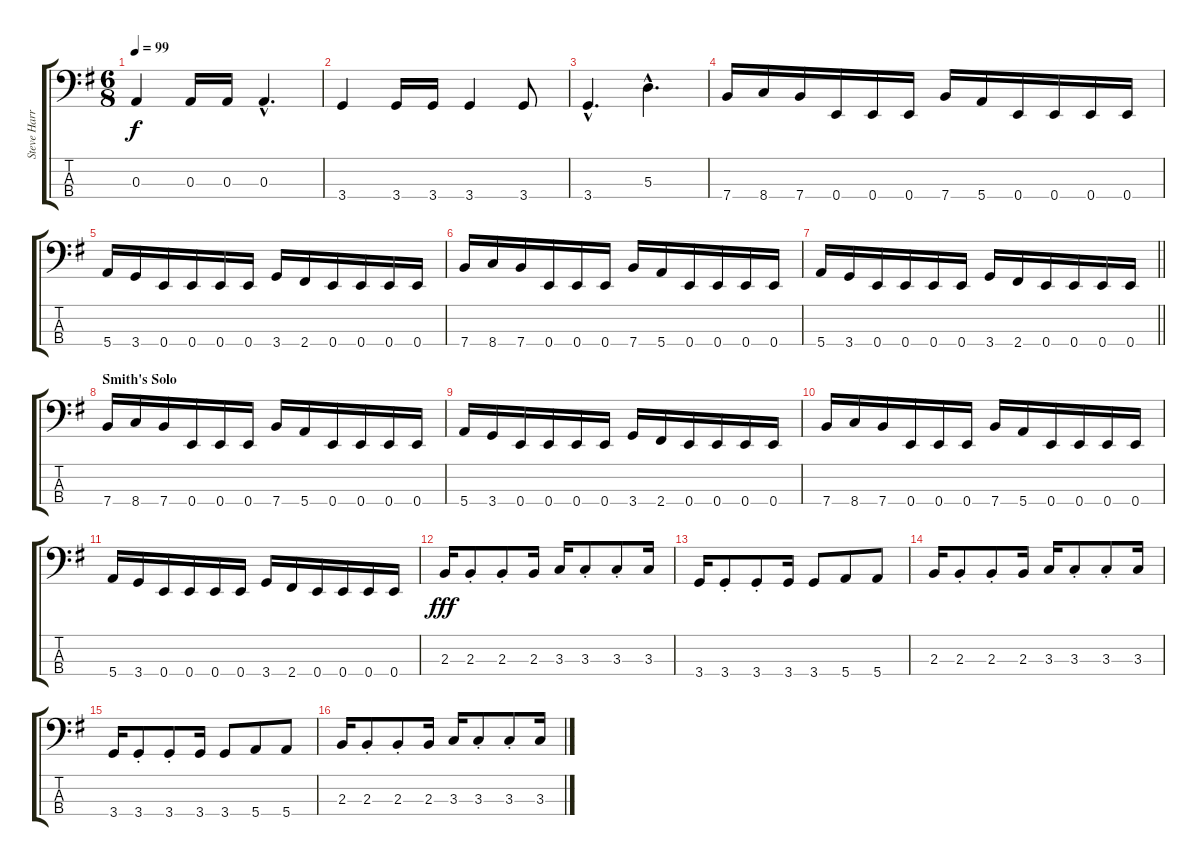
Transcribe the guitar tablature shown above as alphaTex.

\track ("Steve Harris" "Steve Harr") {instrument electricbassfinger}
\staff {score tabs}
\tuning (G2 D2 A1 E1) {hide}
\ts (6 8)
\tempo 99
\clef f4
\ks eminor
0.3.4{dy f} 0.3.16 0.3.16 0.3{hac}.4{d} |
3.4.4 3.4.16 3.4.16 3.4.4 3.4.8 |
3.4{hac}.4{d} 5.3{hac}.4{d} |
7.4.16 8.4.16 7.4.16 0.4.16 0.4.16 0.4.16 7.4.16 5.4.16 0.4.16 0.4.16 0.4.16 0.4.16 |
5.4.16 3.4.16 0.4.16 0.4.16 0.4.16 0.4.16 3.4.16 2.4.16 0.4.16 0.4.16 0.4.16 0.4.16 |
7.4.16 8.4.16 7.4.16 0.4.16 0.4.16 0.4.16 7.4.16 5.4.16 0.4.16 0.4.16 0.4.16 0.4.16 |
\barLineRight lightlight
5.4.16 3.4.16 0.4.16 0.4.16 0.4.16 0.4.16 3.4.16 2.4.16 0.4.16 0.4.16 0.4.16 0.4.16 |
\section ("" "Smith's Solo")
7.4.16 8.4.16 7.4.16 0.4.16 0.4.16 0.4.16 7.4.16 5.4.16 0.4.16 0.4.16 0.4.16 0.4.16 |
5.4.16 3.4.16 0.4.16 0.4.16 0.4.16 0.4.16 3.4.16 2.4.16 0.4.16 0.4.16 0.4.16 0.4.16 |
7.4.16 8.4.16 7.4.16 0.4.16 0.4.16 0.4.16 7.4.16 5.4.16 0.4.16 0.4.16 0.4.16 0.4.16 |
5.4.16 3.4.16 0.4.16 0.4.16 0.4.16 0.4.16 3.4.16 2.4.16 0.4.16 0.4.16 0.4.16 0.4.16 |
2.3.16{dy fff} 2.3{st}.8 2.3{st}.8 2.3.16 3.3.16 3.3{st}.8 3.3{st}.8 3.3.16 |
3.4.16 3.4{st}.8 3.4{st}.8 3.4.16 3.4.8 5.4.8 5.4.8 |
2.3.16 2.3{st}.8 2.3{st}.8 2.3.16 3.3.16 3.3{st}.8 3.3{st}.8 3.3.16 |
3.4.16 3.4{st}.8 3.4{st}.8 3.4.16 3.4.8 5.4.8 5.4.8 |
2.3.16 2.3{st}.8 2.3{st}.8 2.3.16 3.3.16 3.3{st}.8 3.3{st}.8 3.3.16
